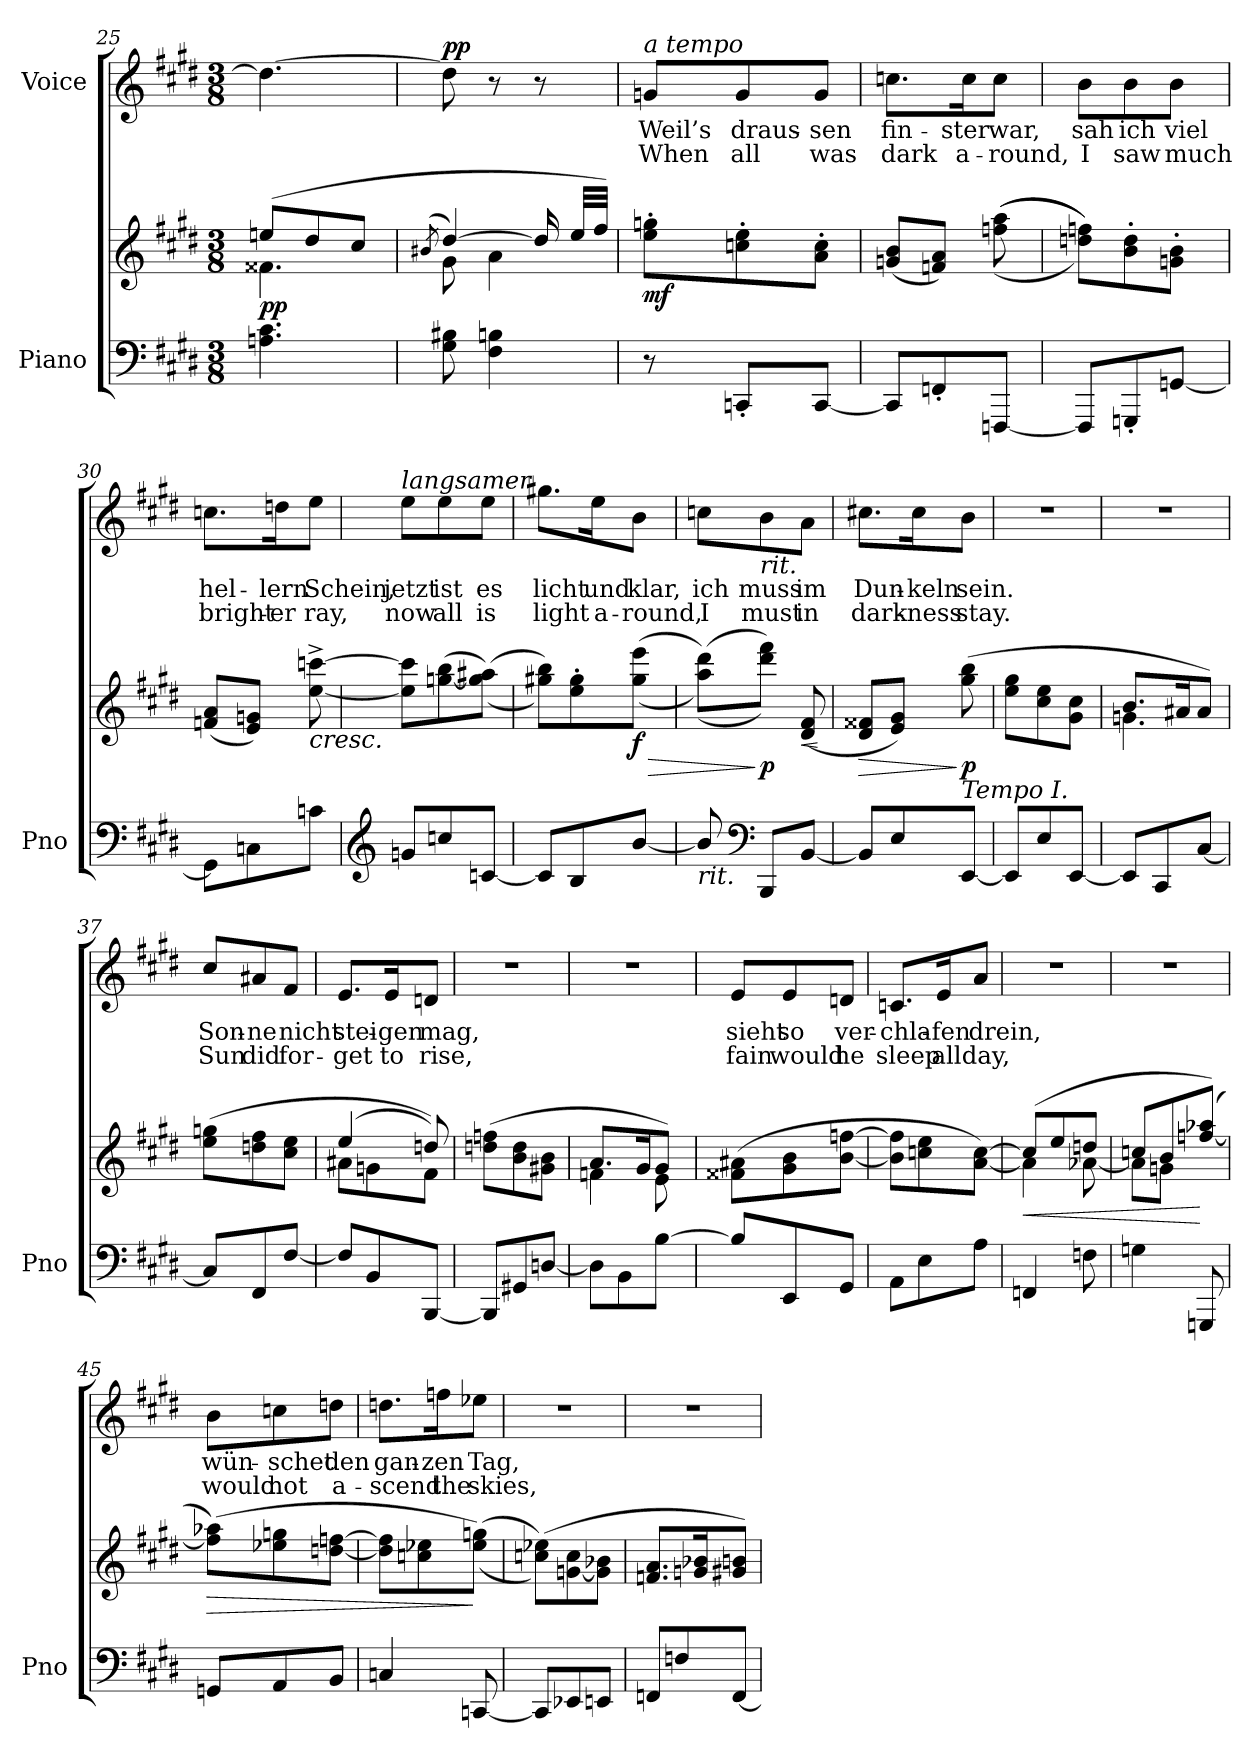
**kern	**kern	**dynam	**kern	**text	**text	**dynam
*part2	*part2	*part2	*part1	*part1	*part1	*part1
*staff3	*staff2	*staff2/3	*staff1	*staff1	*staff1	*staff1
*I"Piano	*	*	*I"Voice	*	*	*
*I'Pno	*	*	*	*	*	*
!!LO:PB:g=z
*clefF4	*clefG2	*	*clefG2	*	*	*
*k[f#c#g#d#]	*k[f#c#g#d#]	*	*k[f#c#g#d#]	*	*	*
*M3/8	*M3/8	*	*M3/8	*	*	*
=25	=25	=25	=25	=25	=25	=25
*	*^	*	*^	*	*	*
!	!	!	!LO:DY:b	!	!	!	!	!
4.An\ 4.c#\	(8een/L	4.f##X\	pp	4.dd#\_	8ryy	.	.	.
.	8dd#/	.	.	.	8ryy	.	.	.
.	8cc#/J	.	.	.	8ryy	.	.	.
*	*	*	*	*v	*v	*	*	*
=26	=26	=26	=26	=26	=26	=26	=26
.	(>8qb#X/	.	.	.	.	.	.
!	!	!	!	!	!	!	!LO:DY:a
8G#\ 8B#X\	[4dd#/)	8g#\	.	8dd#\]	.	.	pp
4F#\ 4Bn\	.	4a\	.	8r	.	.	.
.	16dd#/]	.	.	8r	.	.	.
.	32ee/LLL	.	.	.	.	.	.
.	32ff#/JJJ)	.	.	.	.	.	.
*	*v	*v	*	*	*	*	*
=27	=27	=27	=27	=27	=27	=27
!	!	!	!LO:TX:a:i:t=a tempo	!	!	!
!	!	!LO:DY:b	!	!LO:LY:b	!LO:LY:b	!
8r	8ee\' 8ggn\'L	mf	8gn/L	Weil’s	When	.
!	!	!	!	!LO:LY:b	!LO:LY:b	!
8CCn'/L	8ccn\' 8ee\'	.	8g/	draus-	all	.
!	!	!	!	!LO:LY:b	!LO:LY:b	!
[8CC/J	8a\' 8cc\'J	.	8g/J	-sen	was	.
=28	=28	=28	=28	=28	=28	=28
!	!	!	!	!LO:LY:b	!LO:LY:b	!
8CC/L]	(8gn/ 8b/L	.	8.ccn\L	fin-	dark	.
8FFn'/	8fn/ 8a/J)	.	.	.	.	.
!	!	!	!	!LO:LY:b	!LO:LY:b	!
.	.	.	16cc\K	-ster	a-	.
!	!	!	!	!LO:LY:b	!LO:LY:b	!
[8FFFn/J	(((<8ffn\ 8aa\	.	8cc\J	war,	-round,	.
=29	=29	=29	=29	=29	=29	=29
!	!	!	!	!LO:LY:b	!LO:LY:b	!
8FFF/L]	8ddn\ 8ffn\L)))	.	8b\L	sah	I	.
!	!	!	!	!LO:LY:b	!LO:LY:b	!
8GGGn'/	8b\' 8dd\'	.	8b\	ich	saw	.
!	!	!	!	!LO:LY:b	!LO:LY:b	!
[8GGn/J	8gn\' 8b\'J	.	8b\J	viel	much	.
=30	=30	=30	=30	=30	=30	=30
!	!	!	!	!LO:LY:b	!LO:LY:b	!
8GG\L]	(8fn/ 8a/L	.	8.ccn\L	hel-	bright-	.
8Cn\	8e/ 8gn/J)	.	.	.	.	.
!	!	!	!	!LO:LY:b	!LO:LY:b	!
.	.	.	16ddn\K	-lern	-er	.
!	!LO:TX:b:i:t=cresc.	!	!	!	!	!
!	!	!	!	!LO:LY:b	!LO:LY:b	!
8cn\J	[8ee\^ [8cccn\^	.	8ee\J	Schein,	ray,	.
!!LO:LB:g=z
=31	=31	=31	=31	=31	=31	=31
*clefG2	*	*	*	*	*	*
!	!	!	!LO:TX:a:i:t=langsamer	!	!	!
!	!	!	!	!LO:LY:b	!LO:LY:b	!
8gn/L	8ee\] 8cccn\]L	.	8ee\L	jetzt	now	.
!	!	!	!	!LO:LY:b	!LO:LY:b	!
8ccn/	(>[8ggn\ 8bb\	.	8ee\	ist	all	.
!	!	!	!	!LO:LY:b	!LO:LY:b	!
[8cn/J	(<(8gg\] 8aa#X\J)	.	8ee\J	es	is	.
=32	=32	=32	=32	=32	=32	=32
!	!	!	!	!LO:LY:b	!LO:LY:b	!
8c/L]	8gg#X\ 8bb\L))	.	8.gg#X\L	licht	light	.
8B/	8ee\' 8gg#\'	.	.	.	.	.
!	!	!	!	!LO:LY:b	!LO:LY:b	!
.	.	.	16ee\K	und	a-	.
!	!	!LO:HP:b	!	!LO:LY:b	!LO:LY:b	!
!	!	!LO:DY:n=1:b	!	!	!	!
[8b/J	((<8gg#\ 8eee\J	> f	8b\J	klar,	-round,	.
=33	=33	=33	=33	=33	=33	=33
!LO:TX:b:i:t=rit.	!	!	!	!	!	!
!	!	!	!	!LO:LY:b	!LO:LY:b	!
8b/]	(<(8aa\ 8ddd#\L))	.	8ccn\L	ich	I	.
*clefF4	*	*	*	*	*	*
!	!	!	!LO:TX:b:i:t=rit.	!	!	!
!	!	!LO:DY:n=1:b	!	!LO:LY:b	!LO:LY:b	!
8BBB/L	8ddd#\ 8fff#\J))	] p	8b\	muss	must	.
!	!	!LO:HP:b	!	!LO:LY:b	!LO:LY:b	!
[8BB/J	(8d#/ 8f#/	<	8a\J	im	in	.
.	.	[	.	.	.	.
=34	=34	=34	=34	=34	=34	=34
!	!	!LO:HP:b	!	!LO:LY:b	!LO:LY:b	!
8BB/L]	8d#/ 8f##X/L	>	8.cc#X\L	Dun-	dark-	.
8E/	8e/ 8g#/J)	.	.	.	.	.
!	!	!	!	!LO:LY:b	!LO:LY:b	!
.	.	.	16cc#\K	-keln	-ness	.
!	!LO:TX:b:i:t=Tempo I.	!	!	!	!	!
!	!	!LO:DY:n=1:b	!	!LO:LY:b	!LO:LY:b	!
[8EE/J	(8gg#\ 8bb\	] p	8b\J	sein.	stay.	.
=35	=35	=35	=35	=35	=35	=35
8EE/L]	8ee\ 8gg#\L	.	4.r	.	.	.
8E/	8cc#\ 8ee\	.	.	.	.	.
[8EE/J	8g#\ 8cc#\J	.	.	.	.	.
=36	=36	=36	=36	=36	=36	=36
*	*^	*	*	*	*	*
8EE/L]	8.b/L	4.gn\	.	4.r	.	.	.
8CC#/	.	.	.	.	.	.	.
.	16a#X/K	.	.	.	.	.	.
[8C#/J	8a#/J)	.	.	.	.	.	.
*	*v	*v	*	*	*	*	*
=37	=37	=37	=37	=37	=37	=37
!	!	!	!	!LO:LY:b	!LO:LY:b	!
8C#/L]	(8ee\ 8ggn\L	.	8cc#/L	Son-	Sun	.
!	!	!	!	!LO:LY:b	!LO:LY:b	!
8FF#/	8ddn\ 8ff#\	.	8a#X/	-ne	did	.
!	!	!	!	!LO:LY:b	!LO:LY:b	!
[8F#/J	8cc#\ 8ee\J	.	8f#/J	nicht	for-	.
!!LO:LB:g=z
=38	=38	=38	=38	=38	=38	=38
*	*^	*	*	*	*	*
!	!	!	!	!	!LO:LY:b	!LO:LY:b	!
8F#/L]	(4ee/	8a#X\L	.	8.e/L	stei-	-get	.
8BB/	.	8gn\	.	.	.	.	.
!	!	!	!	!	!LO:LY:b	!LO:LY:b	!
.	.	.	.	16e/K	-gen	to	.
!	!	!	!	!	!LO:LY:b	!LO:LY:b	!
[8BBB/J	8ddn/))	8f#\J	.	8dn/J	mag,	rise,	.
*	*v	*v	*	*	*	*	*
=39	=39	=39	=39	=39	=39	=39
8BBB/L]	(8ddn\ 8ffn\L	.	4.r	.	.	.
8GG#X/	8b\ 8dd\	.	.	.	.	.
[8Dn/J	8g#X\ 8b\J	.	.	.	.	.
=40	=40	=40	=40	=40	=40	=40
*	*^	*	*	*	*	*
8D\L]	8.a/L	4fn\	.	4.r	.	.	.
8BB\	.	.	.	.	.	.	.
.	16g#/K	.	.	.	.	.	.
[8B\J	8g#/J)	8e\	.	.	.	.	.
=41	=41	=41	=41	=41	=41	=41	=41
!	!	!	!	!	!LO:LY:b	!LO:LY:b	!
*	*v	*v	*	*	*	*	*
8B/L]	(8f##X\ 8a#X\L	.	8e/L	sieht	fain	.
!	!	!	!	!LO:LY:b	!LO:LY:b	!
8EE/	8g#\ 8b\	.	8e/	so	would	.
!	!	!	!	!LO:LY:b	!LO:LY:b	!
8GG#/J	[8b\ [8ffn\J	.	8dn/J	ver-	he	.
=42	=42	=42	=42	=42	=42	=42
!	!	!	!	!LO:LY:b	!LO:LY:b	!
8AA\L	8b\] 8ff\]L	.	8.cn/L	-chla-	sleep	.
8E\	8ccn\ 8ee\	.	.	.	.	.
!	!	!	!	!LO:LY:b	!LO:LY:b	!
.	.	.	16e/K	-fen	all	.
!	!	!	!	!LO:LY:b	!LO:LY:b	!
8A\J	[8a\ [>8cc\J)	.	8a/J	drein,	day,	.
=43	=43	=43	=43	=43	=43	=43
!	!	!LO:HP:b	!	!	!	!
*	*^	*	*	*	*	*
4FFn/	(8cc/L]	4a\]	<	4.r	.	.	.
.	8ee/	.	.	.	.	.	.
8Fn\	8ddn/J	[8a-X\	.	.	.	.	.
=44	=44	=44	=44	=44	=44	=44	=44
4Gn\	8ccn/L	8a-\L]	.	4.r	.	.	.
.	8b/	8gn\J	.	.	.	.	.
8GGGn/	([<8ffn/ 8aa-X/J)	8ryy	[	.	.	.	.
!!LO:LB:g=z
=45	=45	=45	=45	=45	=45	=45	=45
!	!	!	!LO:HP:b	!	!LO:LY:b	!LO:LY:b	!
*	*v	*v	*	*	*	*	*
8GGn/L	(8ffn\] 8aa-X\L)	>	8b\L	wün-	would	.
!	!	!	!	!LO:LY:b	!LO:LY:b	!
8AA/	8ee-X\ 8ggn\	.	8ccn\	-schet	not	.
!	!	!	!	!LO:LY:b	!LO:LY:b	!
8BB/J	[8ddn\ [8ff\J	.	8ddn\J	den	a-	.
=46	=46	=46	=46	=46	=46	=46
!	!	!	!	!LO:LY:b	!LO:LY:b	!
4Cn/	8dd\] 8ff\]L	.	8.ddn\L	gan-	-scend	.
.	8ccn\ 8ee-X\	.	.	.	.	.
!	!	!	!	!LO:LY:b	!LO:LY:b	!
.	.	.	16ffn\K	-zen	the	.
!	!	!	!	!LO:LY:b	!LO:LY:b	!
[8CCn/	(<(8ee-\ 8ggn\J)	]	8ee-X\J	Tag,	skies,	.
=47	=47	=47	=47	=47	=47	=47
8CC/L]	(8ccn\ 8ee-X\L))	.	4.r	.	.	.
8EE-X/	[8gn\ 8cc\	.	.	.	.	.
8EEn/J	8g\] 8b-X\J	.	.	.	.	.
=48	=48	=48	=48	=48	=48	=48
8FFn/L	8.fn/ 8.a/L	.	4.r	.	.	.
8Fn/	.	.	.	.	.	.
.	16gn/ 16b-X/K	.	.	.	.	.
[8FF/J	8g#X/ 8bn/J)	.	.	.	.	.
=	=	=	=	=	=	=
*-	*-	*-	*-	*-	*-	*-
